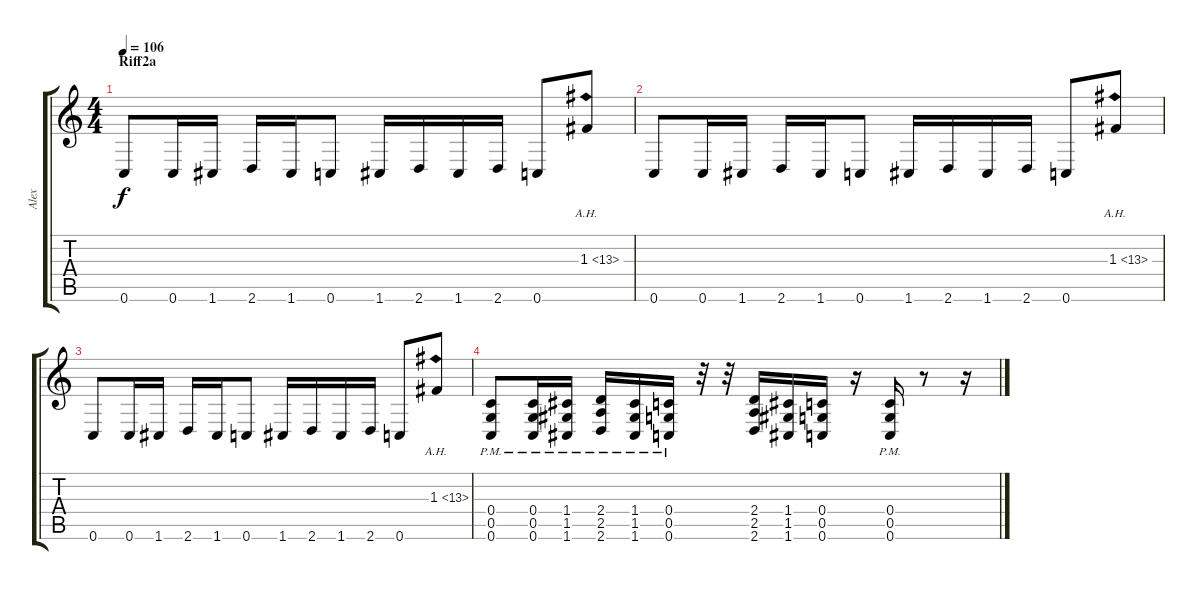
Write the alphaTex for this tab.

\track ("Alex" "Alex") {instrument distortionguitar}
\staff {score tabs}
\tuning (D4 A3 F3 C3 G2 C2) {hide}
\ts (4 4)
\section ("" "Riff2a")
\tempo 106
\clef g2
\ks c
0.6.8{dy f} 0.6.16 1.6.16 2.6.16 1.6.16 0.6.8 1.6.16 2.6.16 1.6.16 2.6.16 0.6.8 1.3{ah 12}.8 |
0.6.8 0.6.16 1.6.16 2.6.16 1.6.16 0.6.8 1.6.16 2.6.16 1.6.16 2.6.16 0.6.8 1.3{ah 12}.8 |
0.6.8 0.6.16 1.6.16 2.6.16 1.6.16 0.6.8 1.6.16 2.6.16 1.6.16 2.6.16 0.6.8 1.3{ah 12}.8 |
(0.4{pm} 0.5 0.6).8 (0.4{pm} 0.5 0.6).16 (1.4{pm} 1.5 1.6).16 (2.4{pm} 2.5 2.6).16 (1.4{pm} 1.5 1.6).16 (0.4{pm} 0.5 0.6).16 r.32 r.32 (2.4 2.5 2.6).16 (1.4 1.5 1.6).16 (0.4 0.5 0.6).16 r.16 (0.4{pm} 0.5 0.6).16 r.8 r.16
